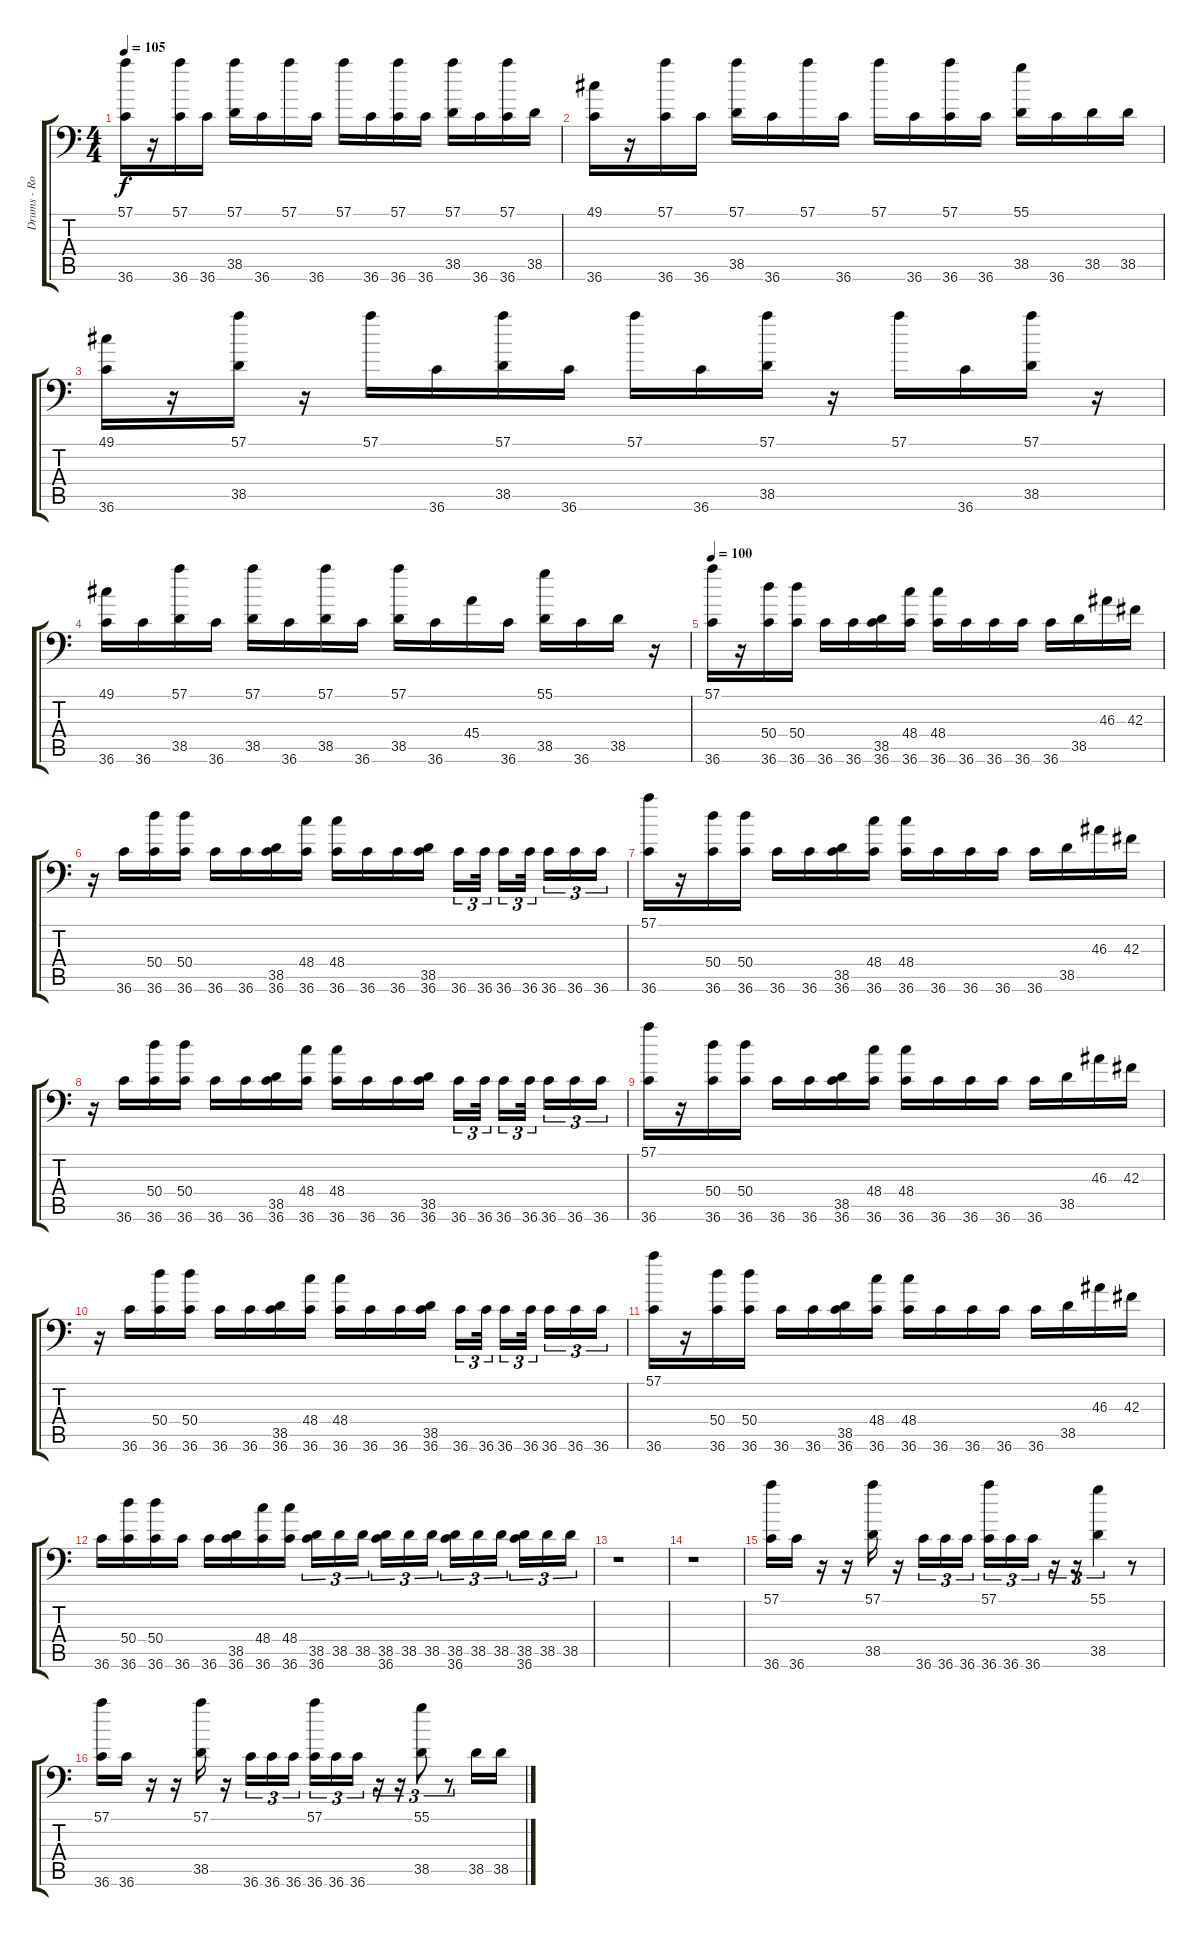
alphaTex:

\track ("Drums - Robert Ortiz" "Drums - Ro") {instrument acousticgrandpiano}
\staff {score tabs}
\tuning (C-1 C-1 C-1 C-1 C-1 C-1) {hide}
\ts (4 4)
\tempo 105
\clef f4
\ks c
(57.1 36.6).16{dy f} r.16 (57.1 36.6).16 36.6.16 (57.1 38.5).16 36.6.16 57.1.16 36.6.16 57.1.16 36.6.16 (57.1 36.6).16 36.6.16 (57.1 38.5).16 36.6.16 (57.1 36.6).16 38.5.16 |
(49.1 36.6).16 r.16 (57.1 36.6).16 36.6.16 (57.1 38.5).16 36.6.16 57.1.16 36.6.16 57.1.16 36.6.16 (57.1 36.6).16 36.6.16 (55.1 38.5).16 36.6.16 38.5.16 38.5.16 |
(49.1 36.6).16 r.16 (57.1 38.5).16 r.16 57.1.16 36.6.16 (57.1 38.5).16 36.6.16 57.1.16 36.6.16 (57.1 38.5).16 r.16 57.1.16 36.6.16 (57.1 38.5).16 r.16 |
(49.1 36.6).16 36.6.16 (57.1 38.5).16 36.6.16 (57.1 38.5).16 36.6.16 (57.1 38.5).16 36.6.16 (57.1 38.5).16 36.6.16 45.4.16 36.6.16 (55.1 38.5).16 36.6.16 38.5.16 r.16 |
\tempo 100
(57.1 36.6).16 r.16 (50.4 36.6).16 (50.4 36.6).16 36.6.16 36.6.16 (38.5 36.6).16 (48.4 36.6).16 (48.4 36.6).16 36.6.16 36.6.16 36.6.16 36.6.16 38.5.16 46.3.16 42.3.16 |
r.16 36.6.16 (50.4 36.6).16 (50.4 36.6).16 36.6.16 36.6.16 (38.5 36.6).16 (48.4 36.6).16 (48.4 36.6).16 36.6.16 36.6.16 (38.5 36.6).16 36.6.16{tu (3 2)} 36.6.32{tu (3 2)} 36.6.16{tu (3 2)} 36.6.32{tu (3 2)} 36.6.16{tu (3 2)} 36.6.16{tu (3 2)} 36.6.16{tu (3 2)} |
(57.1 36.6).16 r.16 (50.4 36.6).16 (50.4 36.6).16 36.6.16 36.6.16 (38.5 36.6).16 (48.4 36.6).16 (48.4 36.6).16 36.6.16 36.6.16 36.6.16 36.6.16 38.5.16 46.3.16 42.3.16 |
r.16 36.6.16 (50.4 36.6).16 (50.4 36.6).16 36.6.16 36.6.16 (38.5 36.6).16 (48.4 36.6).16 (48.4 36.6).16 36.6.16 36.6.16 (38.5 36.6).16 36.6.16{tu (3 2)} 36.6.32{tu (3 2)} 36.6.16{tu (3 2)} 36.6.32{tu (3 2)} 36.6.16{tu (3 2)} 36.6.16{tu (3 2)} 36.6.16{tu (3 2)} |
(57.1 36.6).16 r.16 (50.4 36.6).16 (50.4 36.6).16 36.6.16 36.6.16 (38.5 36.6).16 (48.4 36.6).16 (48.4 36.6).16 36.6.16 36.6.16 36.6.16 36.6.16 38.5.16 46.3.16 42.3.16 |
r.16 36.6.16 (50.4 36.6).16 (50.4 36.6).16 36.6.16 36.6.16 (38.5 36.6).16 (48.4 36.6).16 (48.4 36.6).16 36.6.16 36.6.16 (38.5 36.6).16 36.6.16{tu (3 2)} 36.6.32{tu (3 2)} 36.6.16{tu (3 2)} 36.6.32{tu (3 2)} 36.6.16{tu (3 2)} 36.6.16{tu (3 2)} 36.6.16{tu (3 2)} |
(57.1 36.6).16 r.16 (50.4 36.6).16 (50.4 36.6).16 36.6.16 36.6.16 (38.5 36.6).16 (48.4 36.6).16 (48.4 36.6).16 36.6.16 36.6.16 36.6.16 36.6.16 38.5.16 46.3.16 42.3.16 |
36.6.16 (50.4 36.6).16 (50.4 36.6).16 36.6.16 36.6.16 (38.5 36.6).16 (48.4 36.6).16 (48.4 36.6).16 (38.5 36.6).16{tu (3 2)} 38.5.16{tu (3 2)} 38.5.16{tu (3 2)} (38.5 36.6).16{tu (3 2)} 38.5.16{tu (3 2)} 38.5.16{tu (3 2)} (38.5 36.6).16{tu (3 2)} 38.5.16{tu (3 2)} 38.5.16{tu (3 2)} (38.5 36.6).16{tu (3 2)} 38.5.16{tu (3 2)} 38.5.16{tu (3 2)} |
r.1 |
r.1 |
(57.1 36.6).16 36.6.16 r.16 r.16 (57.1 38.5).16 r.16 36.6.16{tu (3 2)} 36.6.16{tu (3 2)} 36.6.16{tu (3 2)} (57.1 36.6).16{tu (3 2)} 36.6.16{tu (3 2)} 36.6.16{tu (3 2)} r.16{tu (3 2)} r.16{tu (3 2)} (55.1 38.5).4{tu (3 2)} r.8 |
(57.1 36.6).16 36.6.16 r.16 r.16 (57.1 38.5).16 r.16 36.6.16{tu (3 2)} 36.6.16{tu (3 2)} 36.6.16{tu (3 2)} (57.1 36.6).16{tu (3 2)} 36.6.16{tu (3 2)} 36.6.16{tu (3 2)} r.16{tu (3 2)} r.16{tu (3 2)} (55.1 38.5).8{tu (3 2)} r.8{tu (3 2)} 38.5.16 38.5.16
